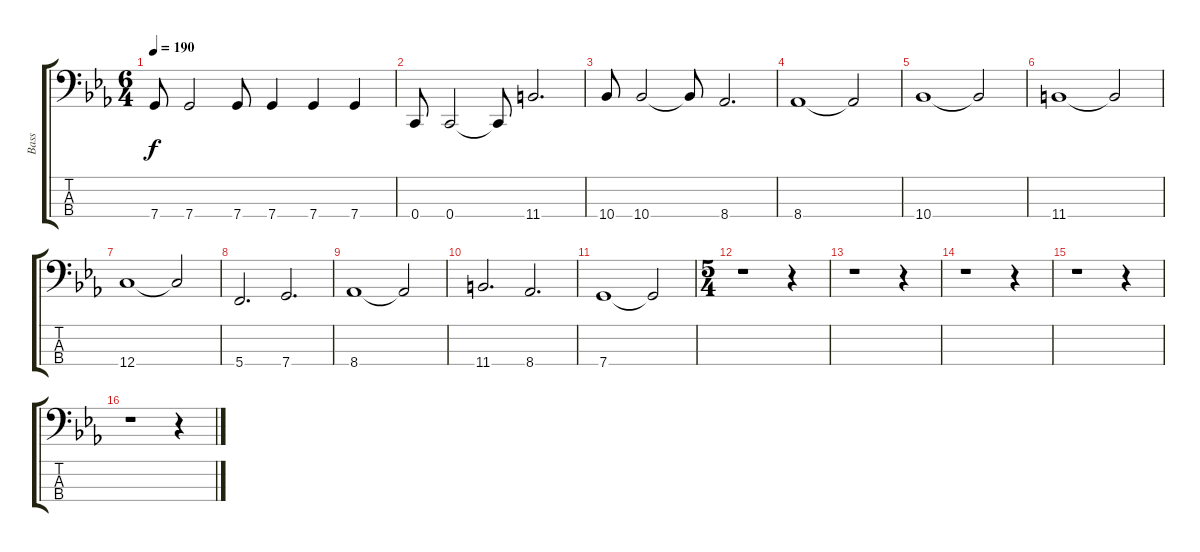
\track ("Bass" "Bass") {instrument electricbassfinger}
\staff {score tabs}
\tuning (F2 C2 G1 C1) {hide}
\ts (6 4)
\tempo 190
\clef f4
\ks eb
7.4.8{dy f} 7.4.2 7.4.8 7.4.4 7.4.4 7.4.4 |
0.4.8 0.4.2 0.4{t}.8 11.4.2{d} |
10.4.8 10.4.2 10.4{t}.8 8.4.2{d} |
8.4.1 8.4{t}.2 |
10.4.1 10.4{t}.2 |
11.4.1 11.4{t}.2 |
12.4.1 12.4{t}.2 |
5.4.2{d} 7.4.2{d} |
8.4.1 8.4{t}.2 |
11.4.2{d} 8.4.2{d} |
7.4.1 7.4{t}.2 |
\ts (5 4)
r.1 r.4 |
r.1 r.4 |
r.1 r.4 |
r.1 r.4 |
r.1 r.4
